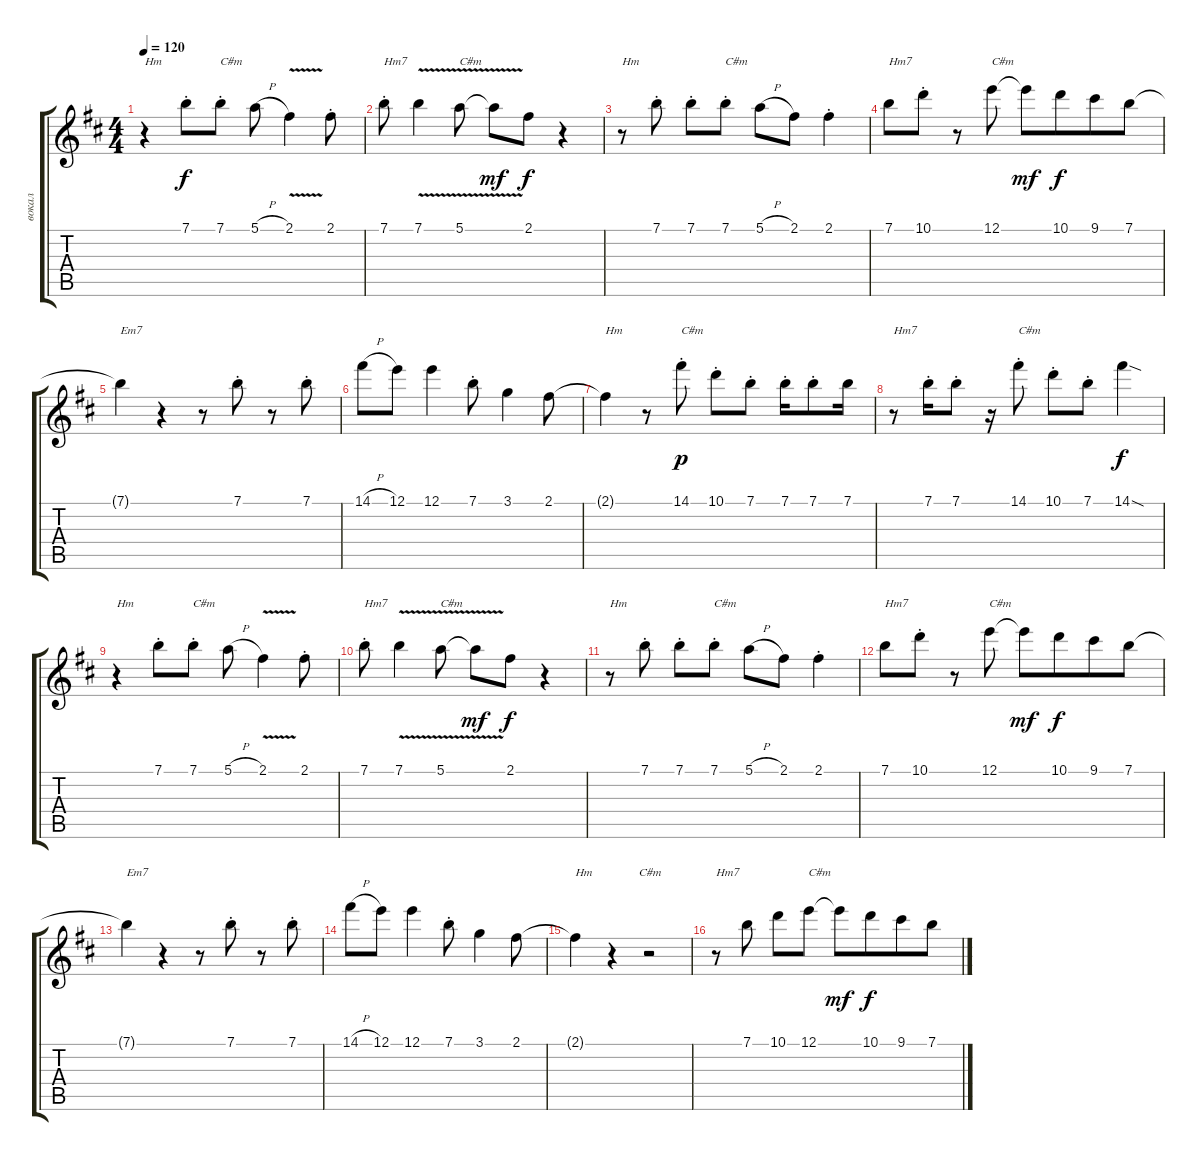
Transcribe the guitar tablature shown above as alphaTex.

\track ("вокал" "вокал") {instrument electricguitarjazz}
\staff {score tabs}
\tuning (E4 B3 G3 D3 A2 E2) {hide}
\ts (4 4)
\tempo 120
\clef g2
\ks bminor
r.4{txt "Hm" dy ff} 7.1{st}.8{dy f} 7.1{st}.8{txt "C#m"} 5.1{h}.8 2.1{v}.4 2.1{st}.8 |
7.1{st}.8{txt "Hm7"} 7.1{v}.4 5.1{v}.8{txt "C#m"} 5.1{t}.8{dy mf} 2.1.8{dy f} r.4 |
r.8{txt "Hm"} 7.1{st}.8 7.1{st}.8 7.1{st}.8{txt "C#m"} 5.1{h}.8 2.1.8 2.1{st}.4 |
7.1.8{txt "Hm7"} 10.1{st}.8 r.8 12.1.8{txt "C#m"} 12.1{t}.8{dy mf} 10.1.8{dy f beam merge} 9.1.8 7.1.8 |
7.1{t}.4{txt "Em7"} r.4 r.8 7.1{st}.8 r.8 7.1{st}.8 |
14.1{h}.8 12.1.8 12.1.4 7.1{st}.8 3.1.4 2.1.8 |
2.1{t}.4{txt "Hm"} r.8 14.1{st}.8{txt "C#m" dy p} 10.1{st}.8 7.1{st}.8 7.1{st}.16 7.1{st}.8 7.1.16 |
r.8{txt "Hm7"} 7.1{st}.16 7.1{st}.8 r.16 14.1{st}.8{txt "C#m"} 10.1{st}.8 7.1{st}.8 14.1{sod}.4{dy f} |
r.4{txt "Hm"} 7.1{st}.8 7.1{st}.8{txt "C#m"} 5.1{h}.8 2.1{v}.4 2.1{st}.8 |
7.1{st}.8{txt "Hm7"} 7.1{v}.4 5.1{v}.8{txt "C#m"} 5.1{t}.8{dy mf} 2.1.8{dy f} r.4 |
r.8{txt "Hm"} 7.1{st}.8 7.1{st}.8 7.1{st}.8{txt "C#m"} 5.1{h}.8 2.1.8 2.1{st}.4 |
7.1.8{txt "Hm7"} 10.1{st}.8 r.8 12.1.8{txt "C#m"} 12.1{t}.8{dy mf} 10.1.8{dy f beam merge} 9.1.8 7.1.8 |
7.1{t}.4{txt "Em7"} r.4 r.8 7.1{st}.8 r.8 7.1{st}.8 |
14.1{h}.8 12.1.8 12.1.4 7.1{st}.8 3.1.4 2.1.8 |
2.1{t}.4{txt "Hm"} r.4{txt "         C#m"} r.2 |
r.8{txt "Hm7"} 7.1.8 10.1.8 12.1.8{txt "C#m"} 12.1{t}.8{dy mf} 10.1.8{dy f beam merge} 9.1.8 7.1.8
